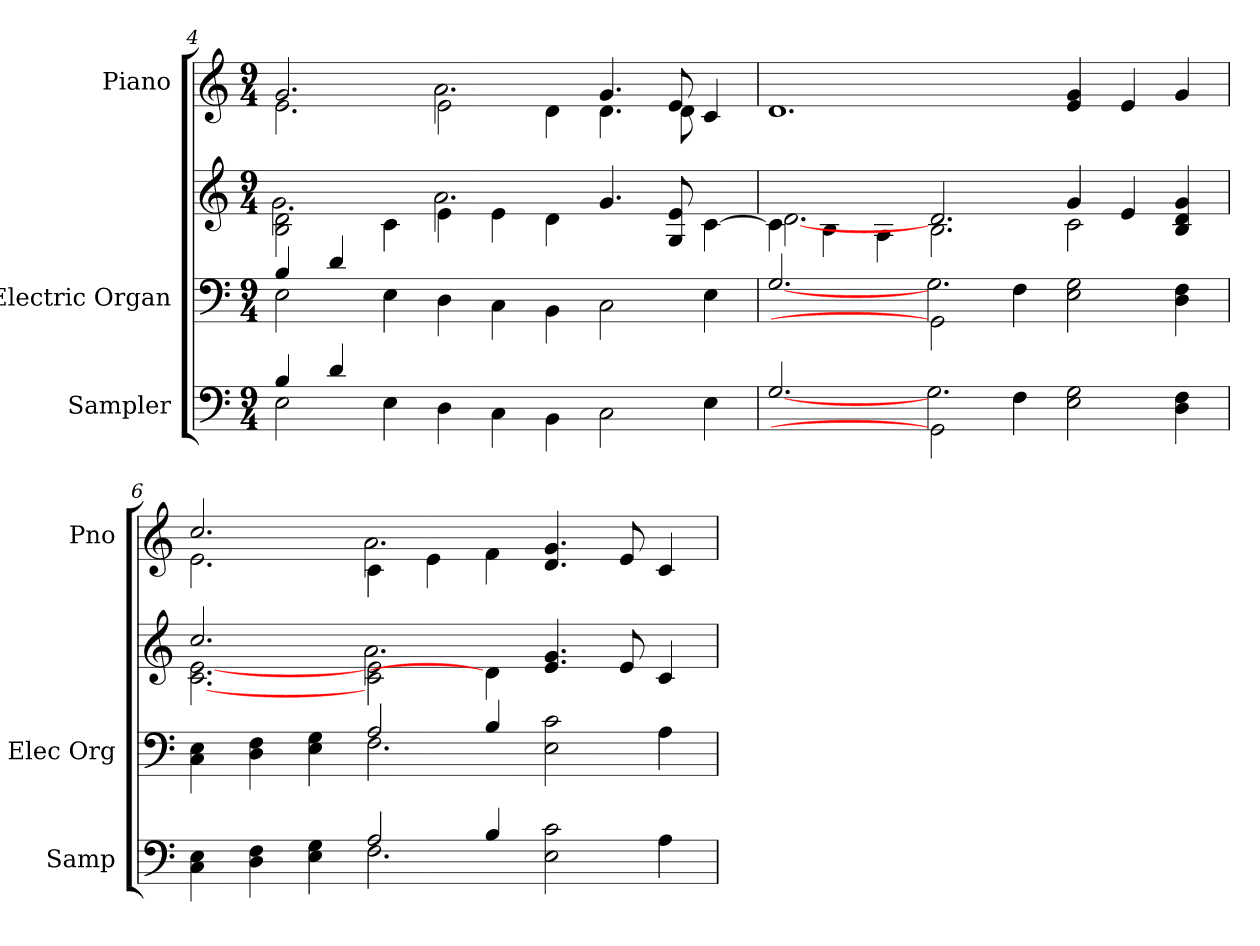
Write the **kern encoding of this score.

**kern	**kern	**kern	**kern
*part3	*part2	*part2	*part1
*staff4	*staff3	*staff2	*staff1
*I"Sampler	*I"Electric Organ	*	*I"Piano
*I'Samp	*I'Elec Org	*	*I'Pno
*clefF4	*clefF4	*clefG2	*clefG2
*M9/4	*M9/4	*M9/4	*M9/4
=4	=4	=4	=4
*^	*^	*^	*^
4B/	2E	4B/	2E	2B\ 2d\	2.g	2.g/	2.e
4d/	.	4d/	.	.	.	.	.
4E\	1..ryy	4E\	1..ryy	4c\	.	.	.
4D\	.	4D\	.	4e\	2.a	2e\	2.a
4C\	.	4C\	.	4e\	.	.	.
4BB\	.	4BB\	.	4d\	.	4d\	.
2C\	.	2C\	.	4.g/	2.ryy	4.g/	4.d
.	.	.	.	8G/ 8e/	.	8e/	8d
4E\	.	4E\	.	[4c\	.	4c/	4ryy
*	*	*	*	*	*	*v	*v
=5	=5	=5	=5	=5	=5	=5
[2.G/	2.ryy	[2.G/	2.ryy	4c\]	[2.d	1.d/
.	.	.	.	4B\	.	.
.	.	.	.	4A\	.	.
2GG\]	2.G	2GG\]	2.G	2.d/	2.B	.
4F\	.	4F\	.	.	.	.
2E\ 2G\	2.ryy	2E\ 2G\	2.ryy	4g/	2c	4e/ 4g/
.	.	.	.	4e/	.	4e/
4D\ 4F\	.	4D\ 4F\	.	4B/ 4d/ 4g/	4ryy	4g/
=6	=6	=6	=6	=6	=6	=6
*	*	*	*	*	*	*^
4C\ 4E\	2.ryy	4C\ 4E\	2.ryy	2.cc/	[2.c [2.e	2.cc/	2.e
4D\ 4F\	.	4D\ 4F\	.	.	.	.	.
4E\ 4G\	.	4E\ 4G\	.	.	.	.	.
2A/	2.F	2A/	2.F	2c\ 2e\	2.a	4c\	2.a
.	.	.	.	.	.	4e\	.
4B/	.	4B/	.	4d\]	.	4f\	.
2E\ 2c\	2.ryy	2E\ 2c\	2.ryy	4.e/ 4.g/	2.ryy	4.d/ 4.g/	2.ryy
.	.	.	.	8e/	.	8e/	.
4A\	.	4A\	.	4c/	.	4c/	.
*v	*v	*	*	*	*	*v	*v
*	*v	*v	*	*	*
*	*	*v	*v	*
=	=	=	=
*-	*-	*-	*-
